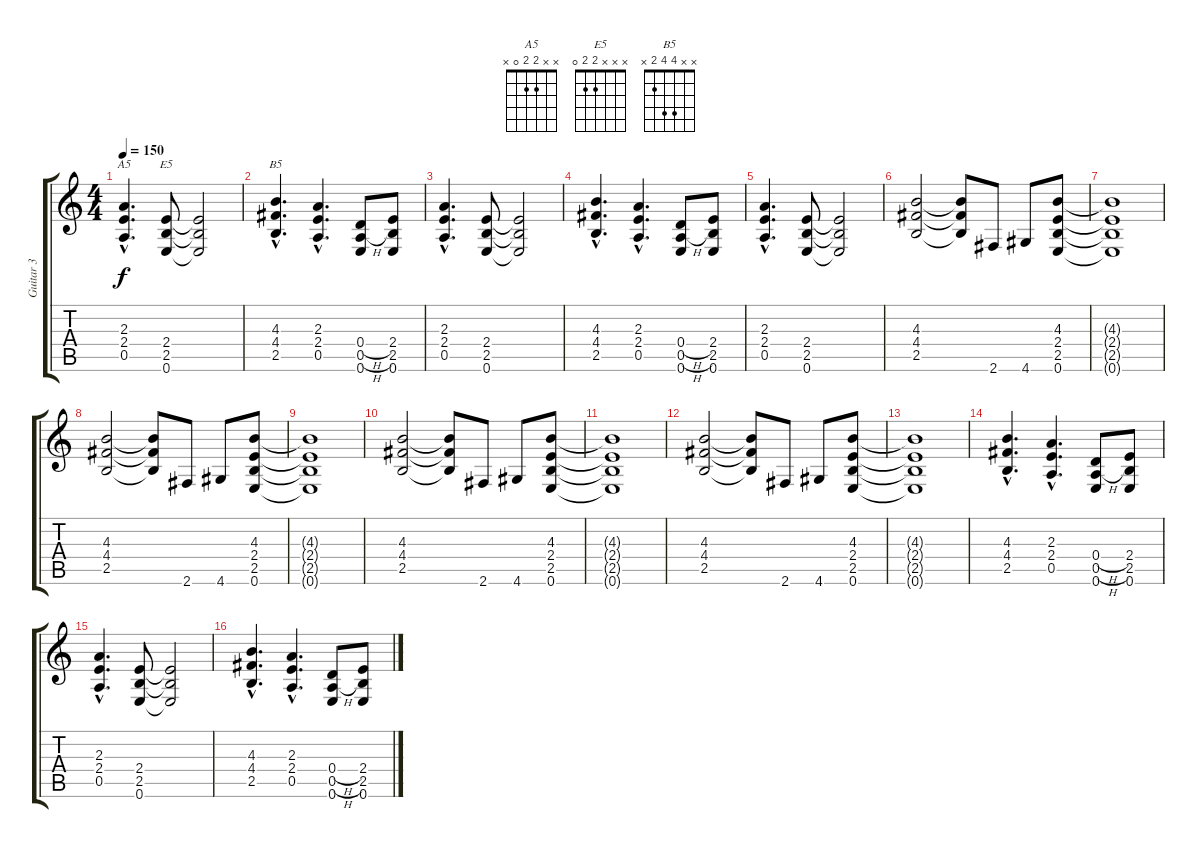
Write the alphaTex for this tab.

\track ("Guitar 3" "Guitar 3") {instrument distortionguitar}
\staff {score tabs}
\tuning (E4 B3 G3 D3 A2 E2) {hide}
\chord ("A5" x x 2 2 0 x)
\chord ("E5" x x x 2 2 0)
\chord ("B5" x x 4 4 2 x)
\ts (4 4)
\tempo 150
\clef g2
\ks c
(2.3{hac} 2.4{hac} 0.5{hac}).4{d ch "A5" dy f} (2.4 2.5 0.6).8{ch "E5"} (2.4{t} 2.5{t} 0.6{t}).2 |
(4.3{hac} 4.4{hac} 2.5{hac}).4{d ch "B5"} (2.3{hac} 2.4{hac} 0.5{hac}).4{d} (0.4{h} 0.5{h} 0.6).8 (2.4 2.5 0.6).8 |
(2.3{hac} 2.4{hac} 0.5{hac}).4{d} (2.4 2.5 0.6).8 (2.4{t} 2.5{t} 0.6{t}).2 |
(4.3{hac} 4.4{hac} 2.5{hac}).4{d} (2.3{hac} 2.4{hac} 0.5{hac}).4{d} (0.4{h} 0.5{h} 0.6).8 (2.4 2.5 0.6).8 |
(2.3{hac} 2.4{hac} 0.5{hac}).4{d} (2.4 2.5 0.6).8 (2.4{t} 2.5{t} 0.6{t}).2 |
(4.3 4.4 2.5).2 (4.3{t} 4.4{t} 2.5{t}).8 2.6.8 4.6.8 (4.3 2.4 2.5 0.6).8 |
(4.3{t} 2.4{t} 2.5{t} 0.6{t}).1 |
(4.3 4.4 2.5).2 (4.3{t} 4.4{t} 2.5{t}).8 2.6.8 4.6.8 (4.3 2.4 2.5 0.6).8 |
(4.3{t} 2.4{t} 2.5{t} 0.6{t}).1 |
(4.3 4.4 2.5).2 (4.3{t} 4.4{t} 2.5{t}).8 2.6.8 4.6.8 (4.3 2.4 2.5 0.6).8 |
(4.3{t} 2.4{t} 2.5{t} 0.6{t}).1 |
(4.3 4.4 2.5).2 (4.3{t} 4.4{t} 2.5{t}).8 2.6.8 4.6.8 (4.3 2.4 2.5 0.6).8 |
(4.3{t} 2.4{t} 2.5{t} 0.6{t}).1 |
(4.3{hac} 4.4{hac} 2.5{hac}).4{d} (2.3{hac} 2.4{hac} 0.5{hac}).4{d} (0.4{h} 0.5{h} 0.6).8 (2.4 2.5 0.6).8 |
(2.3{hac} 2.4{hac} 0.5{hac}).4{d} (2.4 2.5 0.6).8 (2.4{t} 2.5{t} 0.6{t}).2 |
(4.3{hac} 4.4{hac} 2.5{hac}).4{d} (2.3{hac} 2.4{hac} 0.5{hac}).4{d} (0.4{h} 0.5{h} 0.6).8 (2.4 2.5 0.6).8
